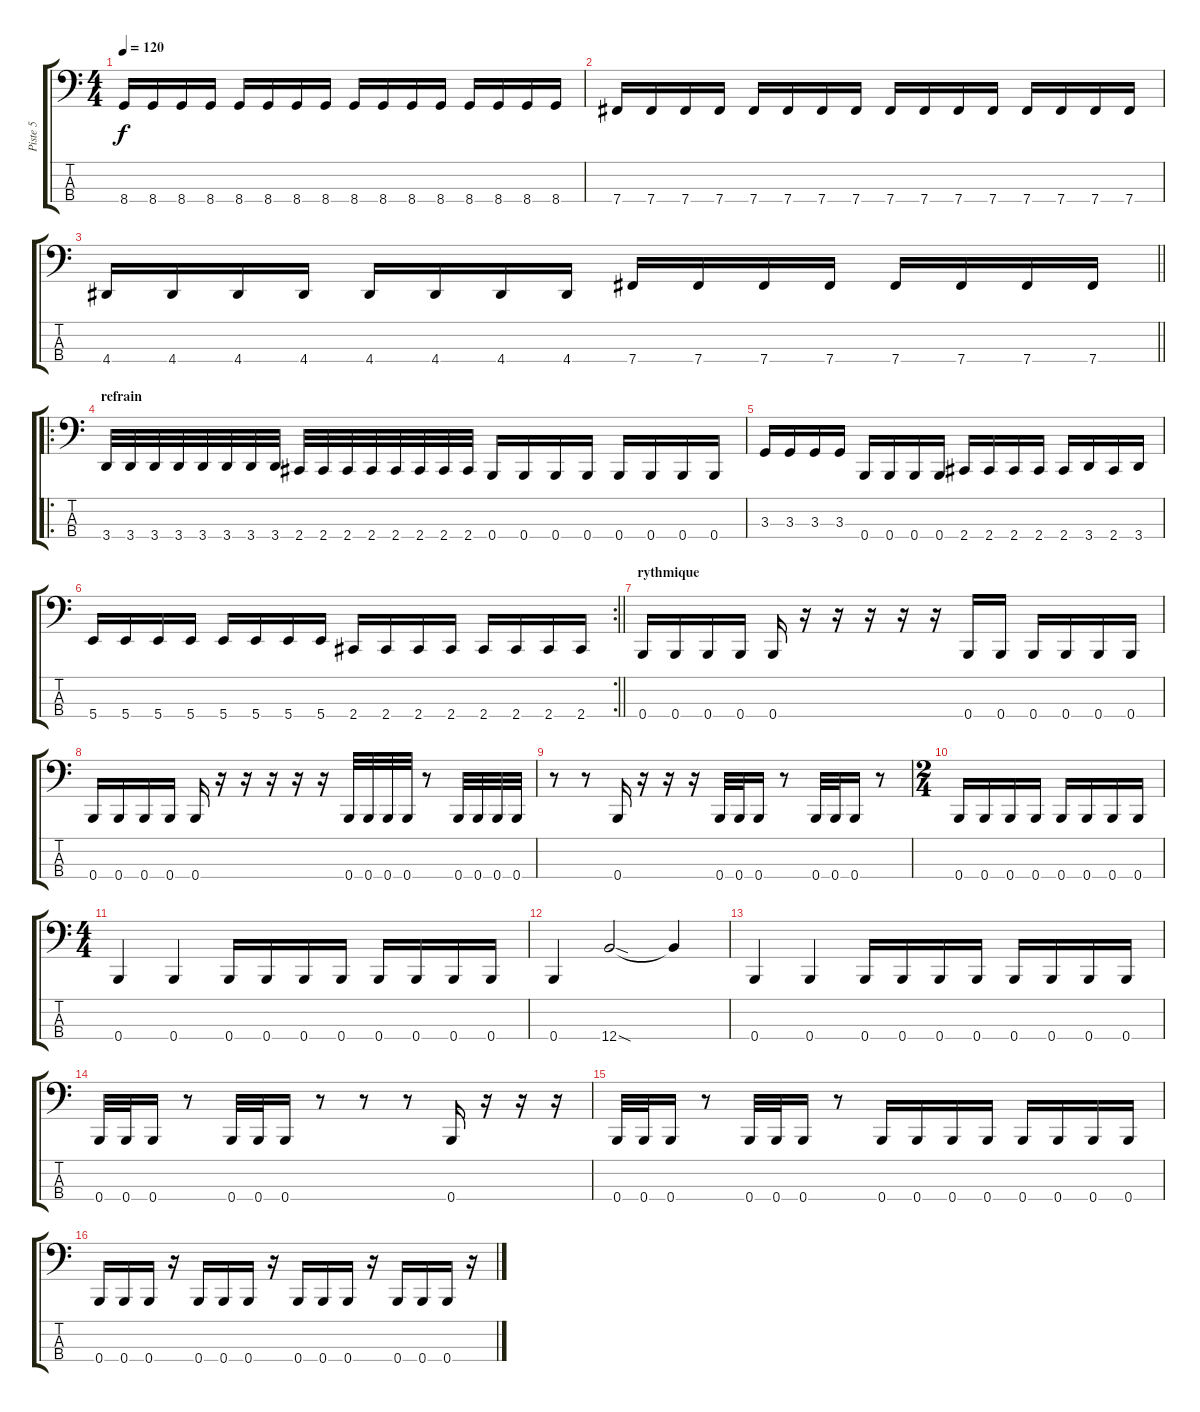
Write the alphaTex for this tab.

\track ("Piste 5" "Piste 5") {instrument electricbassfinger}
\staff {score tabs}
\tuning (D2 A1 E1 B0) {hide}
\ts (4 4)
\tempo 120
\clef f4
\ks c
8.4.16{dy f} 8.4.16 8.4.16 8.4.16 8.4.16 8.4.16 8.4.16 8.4.16 8.4.16 8.4.16 8.4.16 8.4.16 8.4.16 8.4.16 8.4.16 8.4.16 |
7.4.16 7.4.16 7.4.16 7.4.16 7.4.16 7.4.16 7.4.16 7.4.16 7.4.16 7.4.16 7.4.16 7.4.16 7.4.16 7.4.16 7.4.16 7.4.16 |
\barLineRight lightlight
4.4.16 4.4.16 4.4.16 4.4.16 4.4.16 4.4.16 4.4.16 4.4.16 7.4.16 7.4.16 7.4.16 7.4.16 7.4.16 7.4.16 7.4.16 7.4.16 |
\ro
\section ("" "refrain")
3.4.32 3.4.32 3.4.32 3.4.32 3.4.32 3.4.32 3.4.32 3.4.32 2.4.32 2.4.32 2.4.32 2.4.32 2.4.32 2.4.32 2.4.32 2.4.32 0.4.16 0.4.16 0.4.16 0.4.16 0.4.16 0.4.16 0.4.16 0.4.16 |
3.3.16 3.3.16 3.3.16 3.3.16 0.4.16 0.4.16 0.4.16 0.4.16 2.4.16 2.4.16 2.4.16 2.4.16 2.4.16 3.4.16 2.4.16 3.4.16 |
\rc 2
\barLineRight lightlight
5.4.16 5.4.16 5.4.16 5.4.16 5.4.16 5.4.16 5.4.16 5.4.16 2.4.16 2.4.16 2.4.16 2.4.16 2.4.16 2.4.16 2.4.16 2.4.16 |
\section ("" "rythmique")
0.4.16 0.4.16 0.4.16 0.4.16 0.4.16 r.16 r.16 r.16 r.16 r.16 0.4.16 0.4.16 0.4.16 0.4.16 0.4.16 0.4.16 |
0.4.16 0.4.16 0.4.16 0.4.16 0.4.16 r.16 r.16 r.16 r.16 r.16 0.4.32 0.4.32 0.4.32 0.4.32 r.8 0.4.32 0.4.32 0.4.32 0.4.32 |
r.8 r.8 0.4.16 r.16 r.16 r.16 0.4.32 0.4.32 0.4.16 r.8 0.4.32 0.4.32 0.4.16 r.8 |
\ts (2 4)
0.4.16 0.4.16 0.4.16 0.4.16 0.4.16 0.4.16 0.4.16 0.4.16 |
\ts (4 4)
0.4.4 0.4.4 0.4.16 0.4.16 0.4.16 0.4.16 0.4.16 0.4.16 0.4.16 0.4.16 |
0.4.4 12.4{sod}.2 12.4{t}.4 |
0.4.4 0.4.4 0.4.16 0.4.16 0.4.16 0.4.16 0.4.16 0.4.16 0.4.16 0.4.16 |
0.4.32 0.4.32 0.4.16 r.8 0.4.32 0.4.32 0.4.16 r.8 r.8 r.8 0.4.16 r.16 r.16 r.16 |
0.4.32 0.4.32 0.4.16 r.8 0.4.32 0.4.32 0.4.16 r.8 0.4.16 0.4.16 0.4.16 0.4.16 0.4.16 0.4.16 0.4.16 0.4.16 |
0.4.16 0.4.16 0.4.16 r.16 0.4.16 0.4.16 0.4.16 r.16 0.4.16 0.4.16 0.4.16 r.16 0.4.16 0.4.16 0.4.16 r.16
